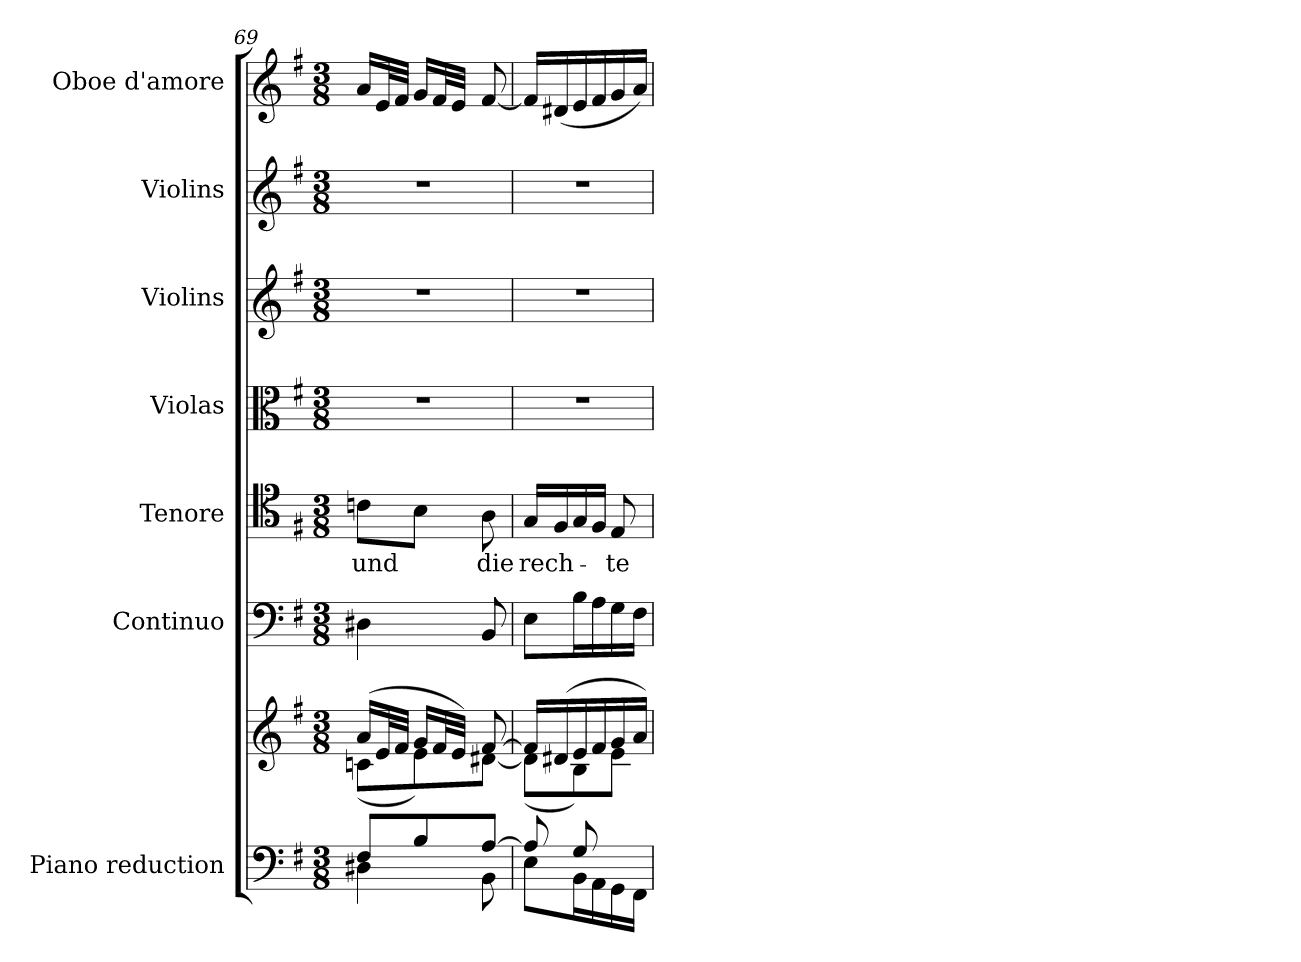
**kern	**kern	**kern	**kern	**text	**kern	**kern	**kern	**kern
*part7	*part7	*part6	*part5	*part5	*part4	*part3	*part2	*part1
*staff8	*staff7	*staff6	*staff5	*staff5	*staff4	*staff3	*staff2	*staff1
*I"Piano reduction	*	*I"Continuo	*I"Tenore	*	*I"Violas	*I"Violins	*I"Violins	*I"Oboe d'amore
*I'Pno	*	*	*	*	*	*	*	*I'Ob
*clefF4	*clefG2	*clefF4	*clefC4	*	*clefC3	*clefG2	*clefG2	*clefG2
*k[f#]	*k[f#]	*k[f#]	*k[f#]	*	*k[f#]	*k[f#]	*k[f#]	*k[f#]
*M3/8	*M3/8	*M3/8	*M3/8	*	*M3/8	*M3/8	*M3/8	*M3/8
=69	=69	=69	=69	=69	=69	=69	=69	=69
*^	*^	*	*	*	*	*	*	*
!	!	!	!	!	!	!LO:LY:b	!	!	!	!
8F#/L	4D#X\	(>16a/LL	(<8cn\L	4D#X\	8cn\L	und	4.r	4.r	4.r	16a/LL
.	.	32e/L	.	.	.	.	.	.	.	32e/L
.	.	32f#/JJJ	.	.	.	.	.	.	.	32f#/JJJ
8B/	.	16g/LL	8e\)	.	8B\J	.	.	.	.	16g/LL
.	.	32f#/L	.	.	.	.	.	.	.	32f#/L
.	.	32e/JJJ)	.	.	.	.	.	.	.	32e/JJJ
!	!	!	!	!	!	!LO:LY:b	!	!	!	!
[8A/J	8BB\	[8f#/	[8d#X\J	8BB/	8A\	die	.	.	.	[8f#/
=70	=70	=70	=70	=70	=70	=70	=70	=70	=70	=70
*	*	*	*^	*	*	*	*	*	*	*
!	!	!	!	!	!	!	!LO:LY:b	!	!	!	!
8A/L]	8E\L	16f#/LL]	(<8d#\L]	4ryy	8E\L	16G/LL	rech-	4.r	4.r	4.r	16f#/LL]
.	.	(>16d#X/	.	.	.	16F#/	.	.	.	.	(<16d#X/
8G/	16BB\L	16e/	8B\)	.	16B\L	16G/	.	.	.	.	16e/
.	16AA\	16f#/	.	.	16A\	16F#/JJ	.	.	.	.	16f#/
!	!	!	!	!	!	!	!LO:LY:b	!	!	!	!
8ryy	16GG\	16g/	8e\J	8B\J	16G\	8E/	-te	.	.	.	16g/
.	16FF#\JJ	16a/JJ)	.	.	16F#\JJ	.	.	.	.	.	16a/JJ)
*v	*v	*	*	*	*	*	*	*	*	*	*
*	*v	*v	*v	*	*	*	*	*	*	*
=	=	=	=	=	=	=	=	=
*-	*-	*-	*-	*-	*-	*-	*-	*-
